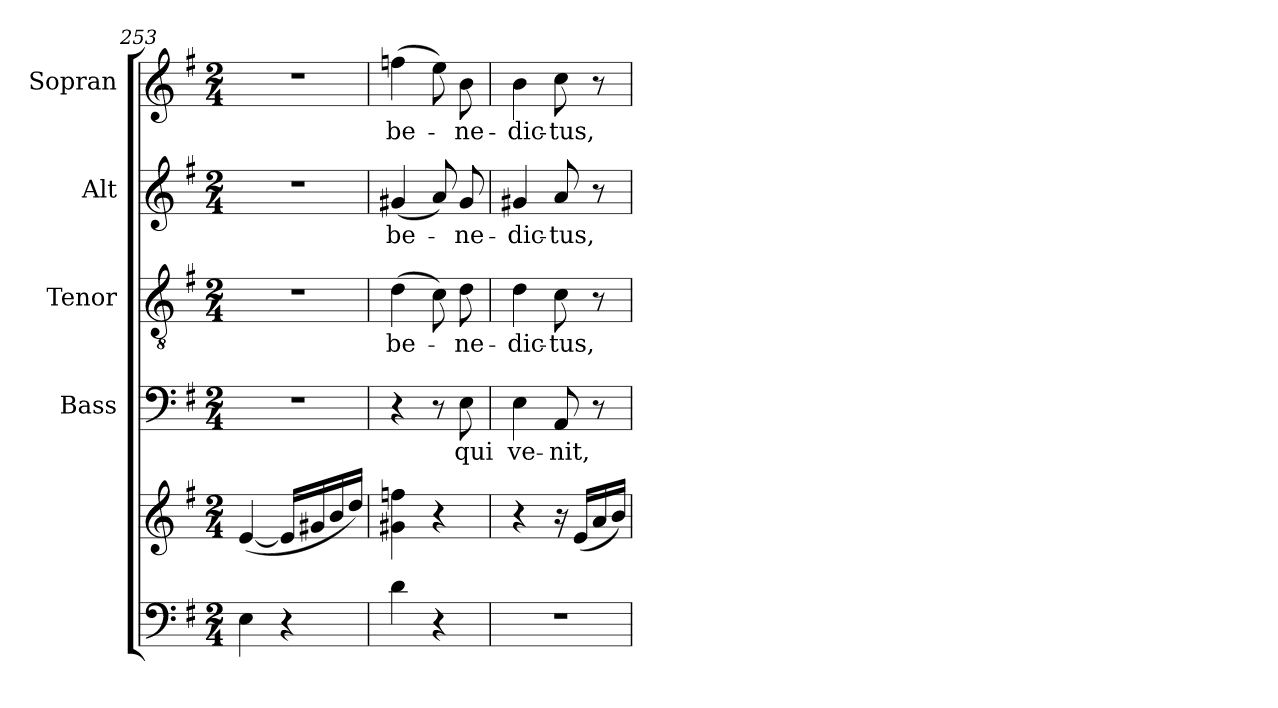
**kern	**kern	**kern	**text	**kern	**text	**kern	**text	**kern	**text
*part5	*part5	*part4	*part4	*part3	*part3	*part2	*part2	*part1	*part1
*staff6	*staff5	*staff4	*staff4	*staff3	*staff3	*staff2	*staff2	*staff1	*staff1
*	*	*I"Bass	*	*I"Tenor	*	*I"Alt	*	*I"Sopran	*
*	*	*I'B.	*	*I'T.	*	*I'A.	*	*I'S.	*
*clefF4	*clefG2	*clefF4	*	*clefGv2	*	*clefG2	*	*clefG2	*
*k[f#]	*k[f#]	*k[f#]	*	*k[f#]	*	*k[f#]	*	*k[f#]	*
*G:	*G:	*G:	*	*G:	*	*G:	*	*G:	*
*M2/4	*M2/4	*M2/4	*	*M2/4	*	*M2/4	*	*M2/4	*
=253	=253	=253	=253	=253	=253	=253	=253	=253	=253
4E\	(<[4e/	2r	.	2r	.	2r	.	2r	.
4r	16e/LL]	.	.	.	.	.	.	.	.
.	16g#X/	.	.	.	.	.	.	.	.
.	16b/	.	.	.	.	.	.	.	.
.	16dd/JJ)	.	.	.	.	.	.	.	.
=254	=254	=254	=254	=254	=254	=254	=254	=254	=254
!	!	!	!	!	!LO:LY:b	!	!LO:LY:b	!	!LO:LY:b
4d\	4g#X\ 4ffn\	4r	.	(>4d\	be-	(<4g#X/	be-	(>4ffn\	be-
4r	4r	8r	.	8c\)	.	8a/)	.	8ee\)	.
!	!	!	!LO:LY:b	!	!LO:LY:b	!	!LO:LY:b	!	!LO:LY:b
.	.	8E\	qui	8d\	-ne-	8g#/	-ne-	8b\	-ne-
=255	=255	=255	=255	=255	=255	=255	=255	=255	=255
!	!	!	!LO:LY:b	!	!LO:LY:b	!	!LO:LY:b	!	!LO:LY:b
2r	4r	4E\	ve-	4d\	-dic-	4g#X/	-dic-	4b\	-dic-
!	!	!	!LO:LY:b	!	!LO:LY:b	!	!LO:LY:b	!	!LO:LY:b
.	16r	8AA/	-nit,	8c\	-tus,	8a/	-tus,	8cc\	-tus,
.	(<16e/LL	.	.	.	.	.	.	.	.
.	16a/	8r	.	8r	.	8r	.	8r	.
.	16b/JJ)	.	.	.	.	.	.	.	.
=	=	=	=	=	=	=	=	=	=
*-	*-	*-	*-	*-	*-	*-	*-	*-	*-
